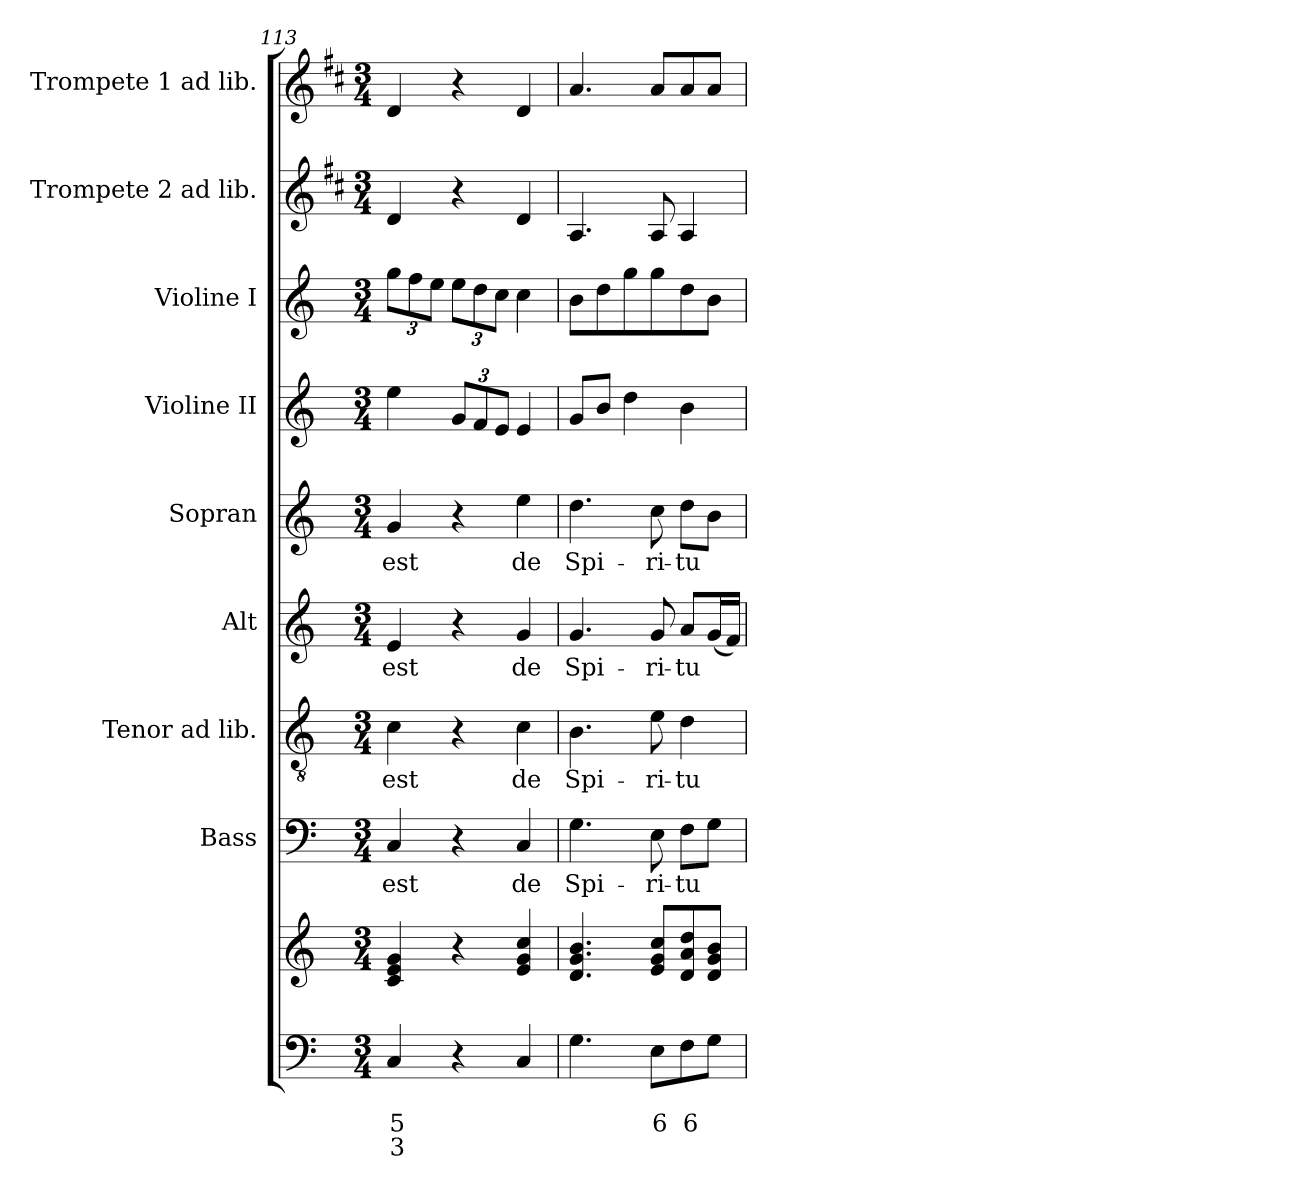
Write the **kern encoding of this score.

**kern	**text	**text	**text	**kern	**kern	**text	**kern	**text	**kern	**text	**kern	**text	**kern	**kern	**kern	**kern
*part9	*part9	*part9	*part9	*part9	*part8	*part8	*part7	*part7	*part6	*part6	*part5	*part5	*part4	*part3	*part2	*part1
*staff10	*staff10	*staff10	*staff10	*staff9	*staff8	*staff8	*staff7	*staff7	*staff6	*staff6	*staff5	*staff5	*staff4	*staff3	*staff2	*staff1
*	*	*	*	*	*I"Bass	*	*I"Tenor ad lib.	*	*I"Alt	*	*I"Sopran	*	*I"Violine II	*I"Violine I	*I"Trompete 2 ad lib.	*I"Trompete 1 ad lib.
*	*	*	*	*	*I'B.	*	*I'T.	*	*I'A.	*	*I'S.	*	*I'Vl. II	*I'Vl. I	*I'Trp. 2	*I'Trp. 1
*clefF4	*	*	*	*clefG2	*clefF4	*	*clefGv2	*	*clefG2	*	*clefG2	*	*clefG2	*clefG2	*clefG2	*clefG2
*	*	*	*	*	*	*	*	*	*	*	*	*	*	*	*ITrd1c2	*ITrd1c2
*k[]	*	*	*	*k[]	*k[]	*	*k[]	*	*k[]	*	*k[]	*	*k[]	*k[]	*k[]	*k[]
*C:	*	*	*	*C:	*C:	*	*C:	*	*C:	*	*C:	*	*C:	*C:	*C:	*C:
*M3/4	*	*	*	*M3/4	*M3/4	*	*M3/4	*	*M3/4	*	*M3/4	*	*M3/4	*M3/4	*M3/4	*M3/4
=113	=113	=113	=113	=113	=113	=113	=113	=113	=113	=113	=113	=113	=113	=113	=113	=113
!	!	!LO:LY:b	!LO:LY:b	!	!	!LO:LY:b	!	!LO:LY:b	!	!LO:LY:b	!	!LO:LY:b	!	!	!	!
4C/	.	5	3	4c/ 4e/ 4g/	4C/	est	4c\	est	4e/	est	4g/	est	4ee\	12gg\L	4c/	4c/
.	.	.	.	.	.	.	.	.	.	.	.	.	.	12ff\	.	.
.	.	.	.	.	.	.	.	.	.	.	.	.	.	12ee\J	.	.
4r	.	.	.	4r	4r	.	4r	.	4r	.	4r	.	12g/L	12ee\L	4r	4r
.	.	.	.	.	.	.	.	.	.	.	.	.	12f/	12dd\	.	.
.	.	.	.	.	.	.	.	.	.	.	.	.	12e/J	12cc\J	.	.
!	!	!LO:LY:b	!LO:LY:b	!	!	!LO:LY:b	!	!LO:LY:b	!	!LO:LY:b	!	!LO:LY:b	!	!	!	!
4C/	.	_	_	4e/ 4g/ 4cc/	4C/	de	4c\	de	4g/	de	4ee\	de	4e/	4cc\	4c/	4c/
=114	=114	=114	=114	=114	=114	=114	=114	=114	=114	=114	=114	=114	=114	=114	=114	=114
!	!	!	!	!	!	!LO:LY:b	!	!LO:LY:b	!	!LO:LY:b	!	!LO:LY:b	!	!	!	!
4.G\	.	.	.	4.d/ 4.g/ 4.b/	4.G\	Spi-	4.B\	Spi-	4.g/	Spi-	4.dd\	Spi-	8g/L	8b\L	4.G/	4.g/
.	.	.	.	.	.	.	.	.	.	.	.	.	8b/J	8dd\	.	.
.	.	.	.	.	.	.	.	.	.	.	.	.	4dd\	8gg\	.	.
!	!	!LO:LY:b	!	!	!	!LO:LY:b	!	!LO:LY:b	!	!LO:LY:b	!	!LO:LY:b	!	!	!	!
8E\L	.	6	.	8e/ 8g/ 8cc/L	8E\	-ri-	8e\	-ri-	8g/	-ri-	8cc\	-ri-	.	8gg\	8G/	8g/L
!	!	!LO:LY:b	!	!	!	!LO:LY:b	!	!LO:LY:b	!	!LO:LY:b	!	!LO:LY:b	!	!	!	!
8F\	.	6	.	8d/ 8a/ 8dd/	8F\L	-tu	4d\	-tu	8a/L	-tu	8dd\L	-tu	4b\	8dd\	4G/	8g/
8G\J	.	.	.	8d/ 8g/ 8b/J	8G\J	.	.	.	(<16g/L	.	8b\J	.	.	8b\J	.	8g/J
.	.	.	.	.	.	.	.	.	16f/JJ)	.	.	.	.	.	.	.
=	=	=	=	=	=	=	=	=	=	=	=	=	=	=	=	=
*-	*-	*-	*-	*-	*-	*-	*-	*-	*-	*-	*-	*-	*-	*-	*-	*-
